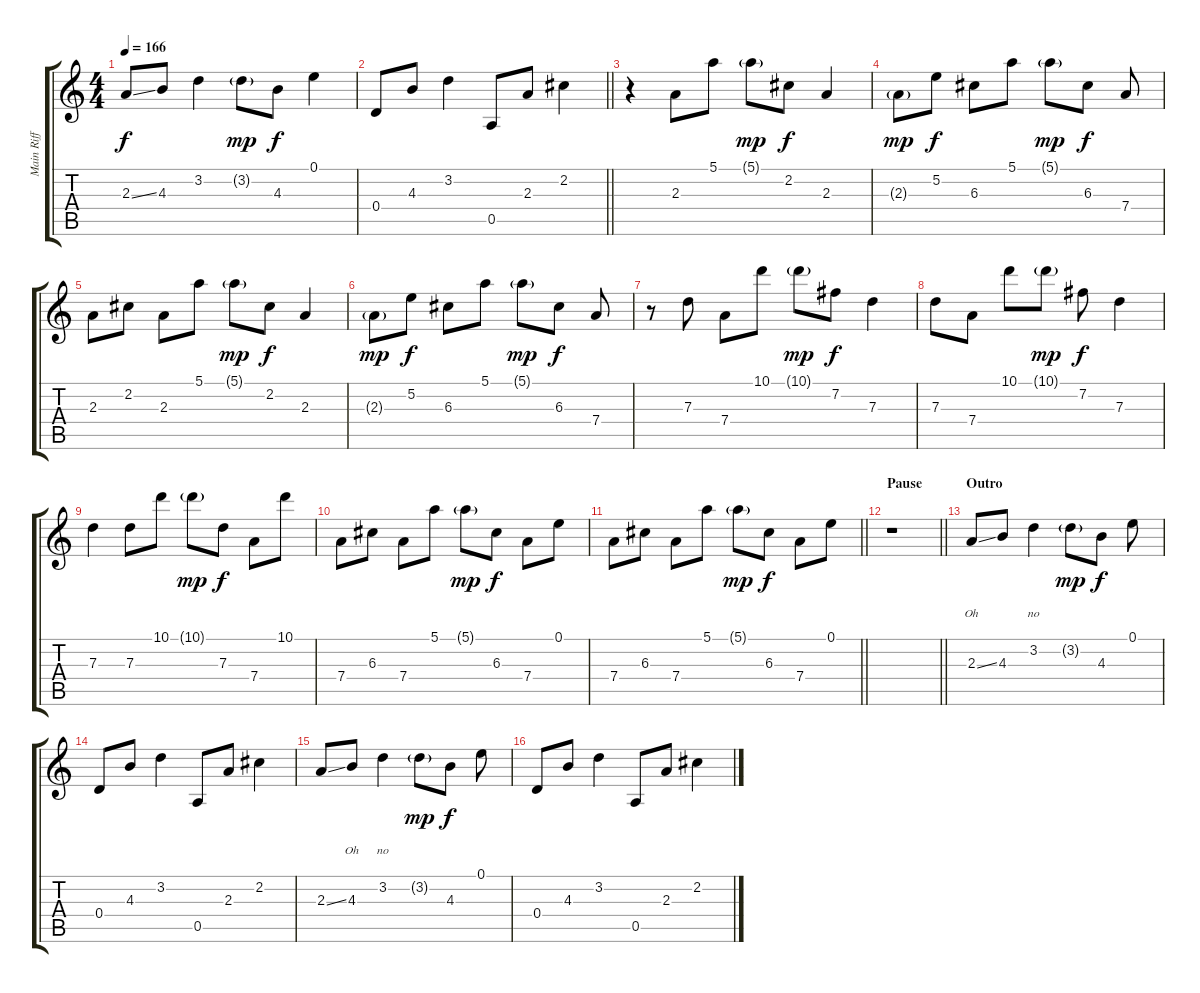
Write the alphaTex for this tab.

\track ("Main Riff Electric" "Main Riff ") {instrument electricguitarclean bank 255}
\staff {score tabs}
\tuning (E4 B3 G3 D3 A2 E2) {hide}
\ts (4 4)
\tempo 166
\clef g2
\ks c
2.3{ss}.8{dy f} 4.3.8 3.2.4 3.2{g}.8{dy mp} 4.3.8{dy f} 0.1.4 |
\barLineRight lightlight
0.4.8 4.3.8 3.2.4 0.5.8 2.3.8 2.2.4 |
r.4 2.3.8 5.1.8 5.1{g}.8{dy mp} 2.2.8{dy f} 2.3.4 |
2.3{g}.8{dy mp} 5.2.8{dy f} 6.3.8 5.1.8 5.1{g}.8{dy mp} 6.3.8{dy f} 7.4.8 |
2.3.8 2.2.8 2.3.8 5.1.8 5.1{g}.8{dy mp} 2.2.8{dy f} 2.3.4 |
2.3{g}.8{dy mp} 5.2.8{dy f} 6.3.8 5.1.8 5.1{g}.8{dy mp} 6.3.8{dy f} 7.4.8 |
r.8 7.3.8 7.4.8 10.1.8 10.1{g}.8{dy mp} 7.2.8{dy f} 7.3.4 |
7.3.8 7.4.8 10.1.8 10.1{g}.8{dy mp} 7.2.8{dy f} 7.3.4 |
7.3.4 7.3.8 10.1.8 10.1{g}.8{dy mp} 7.3.8{dy f} 7.4.8 10.1.8 |
7.4.8 6.3.8 7.4.8 5.1.8 5.1{g}.8{dy mp} 6.3.8{dy f} 7.4.8 0.1.8 |
\barLineRight lightlight
7.4.8 6.3.8 7.4.8 5.1.8 5.1{g}.8{dy mp} 6.3.8{dy f} 7.4.8 0.1.8 |
\section ("" "Pause")
\barLineRight lightlight
r.1 |
\section ("" "Outro")
2.3{ss}.8{lyrics (0 "") lyrics (1 "") lyrics (2 "") lyrics (3 "Oh") lyrics (4 "")} 4.3.8{lyrics (0 "") lyrics (1 "") lyrics (2 "") lyrics (3 "") lyrics (4 "")} 3.2.4{lyrics (0 "") lyrics (1 "") lyrics (2 "") lyrics (3 "no") lyrics (4 "")} 3.2{g}.8{lyrics (0 "") lyrics (1 "") lyrics (2 "") lyrics (3 "") lyrics (4 "") dy mp} 4.3.8{lyrics (0 "") lyrics (1 "") lyrics (2 "") lyrics (3 "") lyrics (4 "") dy f} 0.1.8{lyrics (0 "") lyrics (1 "") lyrics (2 "") lyrics (3 "") lyrics (4 "")} |
0.4.8{lyrics (0 "") lyrics (1 "") lyrics (2 "") lyrics (3 "") lyrics (4 "")} 4.3.8{lyrics (0 "") lyrics (1 "") lyrics (2 "") lyrics (3 "") lyrics (4 "")} 3.2.4{lyrics (0 "") lyrics (1 "") lyrics (2 "") lyrics (3 "") lyrics (4 "")} 0.5.8{lyrics (0 "") lyrics (1 "") lyrics (2 "") lyrics (3 "") lyrics (4 "")} 2.3.8{lyrics (0 "") lyrics (1 "") lyrics (2 "") lyrics (3 "") lyrics (4 "")} 2.2.4{lyrics (0 "") lyrics (1 "") lyrics (2 "") lyrics (3 "") lyrics (4 "")} |
2.3{ss}.8{lyrics (0 "") lyrics (1 "") lyrics (2 "") lyrics (3 "") lyrics (4 "")} 4.3.8{lyrics (0 "") lyrics (1 "") lyrics (2 "") lyrics (3 "Oh") lyrics (4 "")} 3.2.4{lyrics (0 "") lyrics (1 "") lyrics (2 "") lyrics (3 "no") lyrics (4 "")} 3.2{g}.8{lyrics (0 "") lyrics (1 "") lyrics (2 "") lyrics (3 "") lyrics (4 "") dy mp} 4.3.8{lyrics (0 "") lyrics (1 "") lyrics (2 "") lyrics (3 "") lyrics (4 "") dy f} 0.1.8{lyrics (0 "") lyrics (1 "") lyrics (2 "") lyrics (3 "") lyrics (4 "")} |
0.4.8{lyrics (0 "") lyrics (1 "") lyrics (2 "") lyrics (3 "") lyrics (4 "")} 4.3.8{lyrics (0 "") lyrics (1 "") lyrics (2 "") lyrics (3 "") lyrics (4 "")} 3.2.4{lyrics (0 "") lyrics (1 "") lyrics (2 "") lyrics (3 "") lyrics (4 "")} 0.5.8{lyrics (0 "") lyrics (1 "") lyrics (2 "") lyrics (3 "") lyrics (4 "")} 2.3.8{lyrics (0 "") lyrics (1 "") lyrics (2 "") lyrics (3 "") lyrics (4 "")} 2.2.4{lyrics (0 "") lyrics (1 "") lyrics (2 "") lyrics (3 "") lyrics (4 "")}
